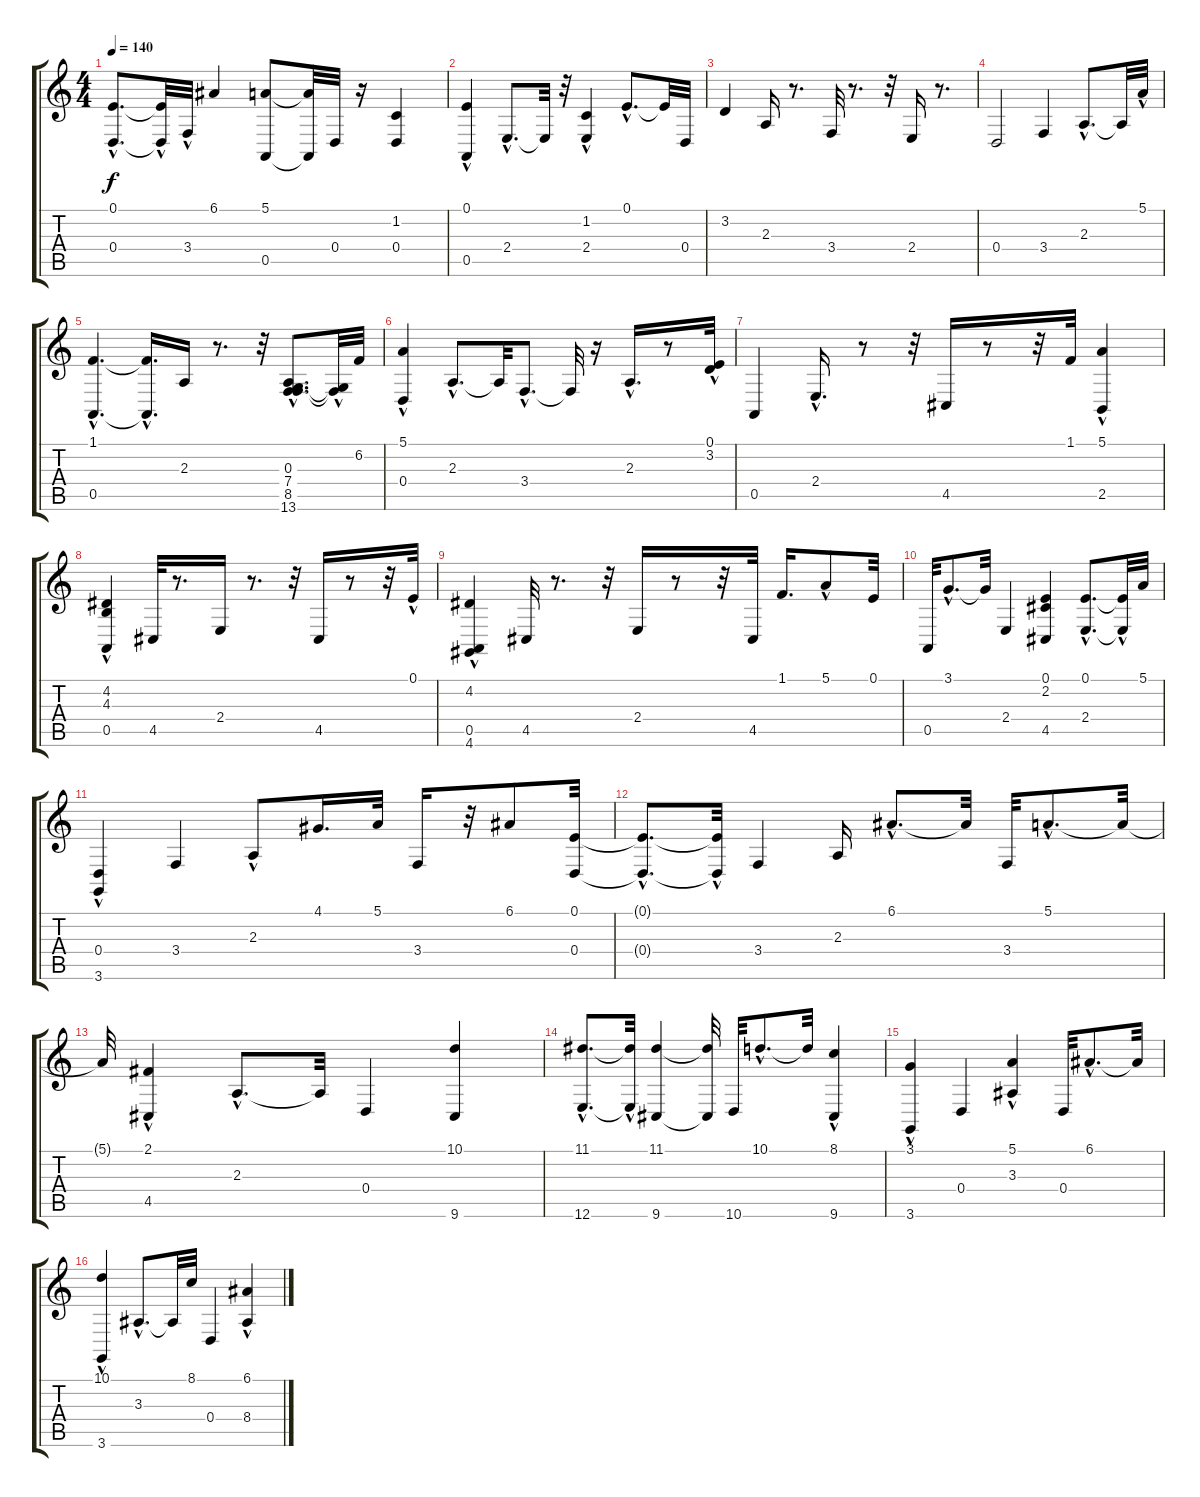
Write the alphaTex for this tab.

\track "" {instrument accordion}
\staff {score tabs}
\tuning (E4 B3 G3 D3 A2 E2) {hide}
\ts (4 4)
\tempo 140
\clef g2
\ks c
(0.1{hac} 0.4{hac}).8{d dy f} (0.1{hac t} 0.4{hac t}).32 3.4{hac}.32 6.1.4 (5.1 0.5).8 (5.1{t} 0.5{t}).32 0.4.32 r.16 (1.2 0.4).4 |
(0.1 0.5{hac}).4 2.4{hac}.8{d} 2.4{t}.32 r.32 (1.2 2.4{hac}).4 0.1{hac}.8{d} 0.1{t}.32 0.4.32 |
3.2.4 2.3.16 r.8{d} 3.4.32 r.8{d} r.32 2.4.16 r.8{d} |
0.4.2 3.4.4 2.3{hac}.8{d} 2.3{t}.32 5.1{hac}.32 |
(1.1{hac} 0.5{hac}).4{d} (1.1{hac t} 0.5{hac t}).16{d} 2.3.16 r.8{d} r.32 (0.3{hac} 7.4 8.5 13.6{hac}).8{d} (0.3{t} 13.6{hac t}).32 6.2.32 |
(5.1 0.4{hac}).4 2.3{hac}.8{d} 2.3{t}.32 3.4{hac}.8{d} 3.4{t}.32 r.16 2.3{hac}.16{d} r.8 (0.1{hac} 3.2{hac}).32 |
0.5.4 2.4{hac}.16{d} r.8 r.32 4.5.16 r.8 r.32 1.1.32 (5.1 2.5{hac}).4 |
(4.2{hac} 4.3{hac} 0.5).4 4.5.32 r.8{d} 2.4.16 r.8{d} r.32 4.5.16 r.8 r.32 0.1{hac}.32 |
(4.2{hac} 0.5 4.6).4 4.5.32 r.8{d} r.32 2.4.16 r.8 r.32 4.5.32 1.1.16{d} 5.1{hac}.8 0.1.32 |
0.5.32 3.1{hac}.8{d} 3.1{t}.32 2.4.4 (0.1 2.2 4.5).4 (0.1{hac} 2.4{hac}).8{d} (0.1{hac t} 2.4{t}).32 5.1.32 |
(0.4{hac} 3.6).4 3.4.4 2.3{hac}.8 4.1.16{d} 5.1.32 3.4.16 r.32 6.1.8 (0.1 0.4).32 |
(0.1{hac t} 0.4{hac t}).8{d} (0.1{hac t} 0.4{hac t}).32 3.4.4 2.3.16 6.1{hac}.8{d} 6.1{t}.32 3.4.32 5.1{hac}.8{d} 5.1{t}.32 |
5.1{t}.32 (2.1{hac} 4.5).4 2.3{hac}.8{d} 2.3{t}.32 0.4.4 (10.1 9.6).4 |
(11.1{hac} 12.6{hac}).8{d} (11.1{t} 12.6{hac t}).32 (11.1 9.6).4 (11.1{t} 9.6{t}).32 10.6.32 10.1{hac}.8{d} 10.1{t}.32 (8.1 9.6{hac}).4 |
(3.1 3.6{hac}).4 0.4.4 (5.1 3.3{hac}).4 0.4.32 6.1{hac}.8{d} 6.1{t}.32 |
(10.1 3.6{hac}).4 3.3{hac}.8{d} 3.3{t}.32 8.1.32 0.4.4 (6.1 8.4{hac}).4
